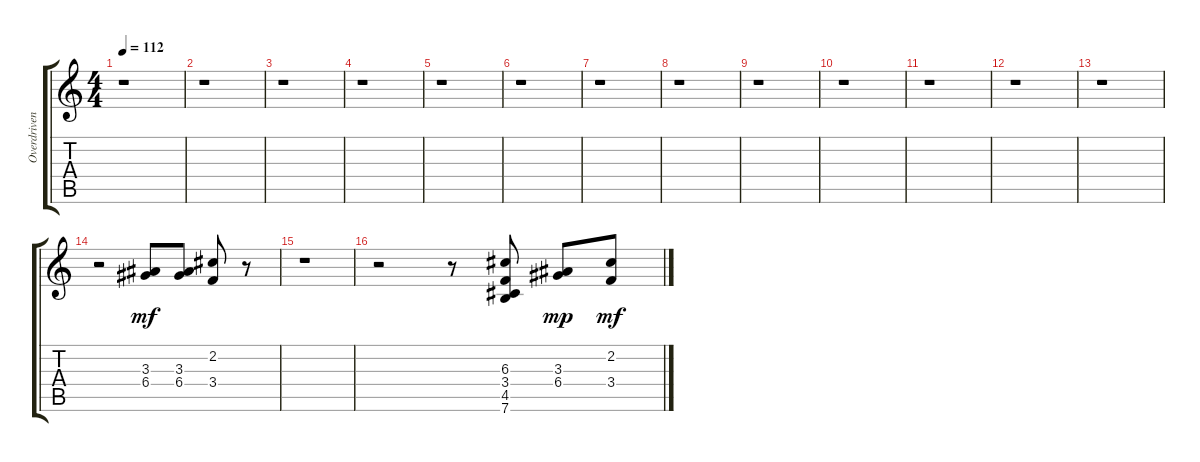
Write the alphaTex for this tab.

\track ("Overdriven Guitar" "Overdriven") {instrument overdrivenguitar}
\staff {score tabs}
\tuning (E4 B3 G3 D3 A2 E2) {hide}
\ts (4 4)
\tempo 112
\clef g2
\ks c
r.1{dy mf} |
r.1 |
r.1 |
r.1 |
r.1 |
r.1 |
r.1 |
r.1 |
r.1 |
r.1 |
r.1 |
r.1 |
r.1 |
r.2 (3.3 6.4).8 (3.3 6.4).8 (2.2 3.4).8 r.8 |
r.1 |
r.2 r.8 (6.3 3.4 4.5 7.6).8 (3.3 6.4).8{dy mp} (2.2 3.4).8{dy mf}
